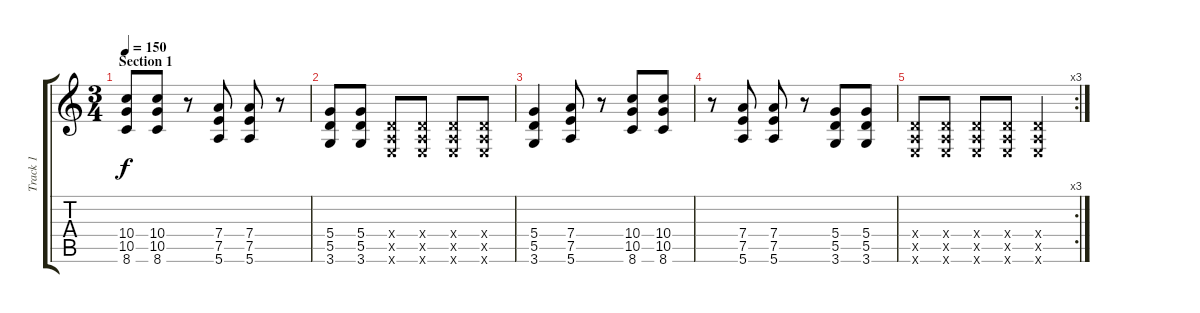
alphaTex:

\track ("Track 1" "Track 1") {instrument distortionguitar}
\staff {score tabs}
\tuning (E4 B3 G3 D3 A2 E2) {hide}
\ts (3 4)
\section ("" "Section 1")
\tempo 150
\clef g2
\ks c
(10.4 10.5 8.6).8{dy f instrument distortionguitar} (10.4 10.5 8.6).8 r.8 (7.4 7.5 5.6).8 (7.4 7.5 5.6).8 r.8 |
(5.4 5.5 3.6).8 (5.4 5.5 3.6).8 (0.4{x} 0.5{x} 0.6{x}).8 (0.4{x} 0.5{x} 0.6{x}).8 (0.4{x} 0.5{x} 0.6{x}).8 (0.4{x} 0.5{x} 0.6{x}).8 |
(5.4 5.5 3.6).4 (7.4 7.5 5.6).8 r.8 (10.4 10.5 8.6).8 (10.4 10.5 8.6).8 |
r.8 (7.4 7.5 5.6).8 (7.4 7.5 5.6).8 r.8 (5.4 5.5 3.6).8 (5.4 5.5 3.6).8 |
\rc 3
(0.4{x} 0.5{x} 0.6{x}).8 (0.4{x} 0.5{x} 0.6{x}).8 (0.4{x} 0.5{x} 0.6{x}).8 (0.4{x} 0.5{x} 0.6{x}).8 (0.4{x} 0.5{x} 0.6{x}).4
